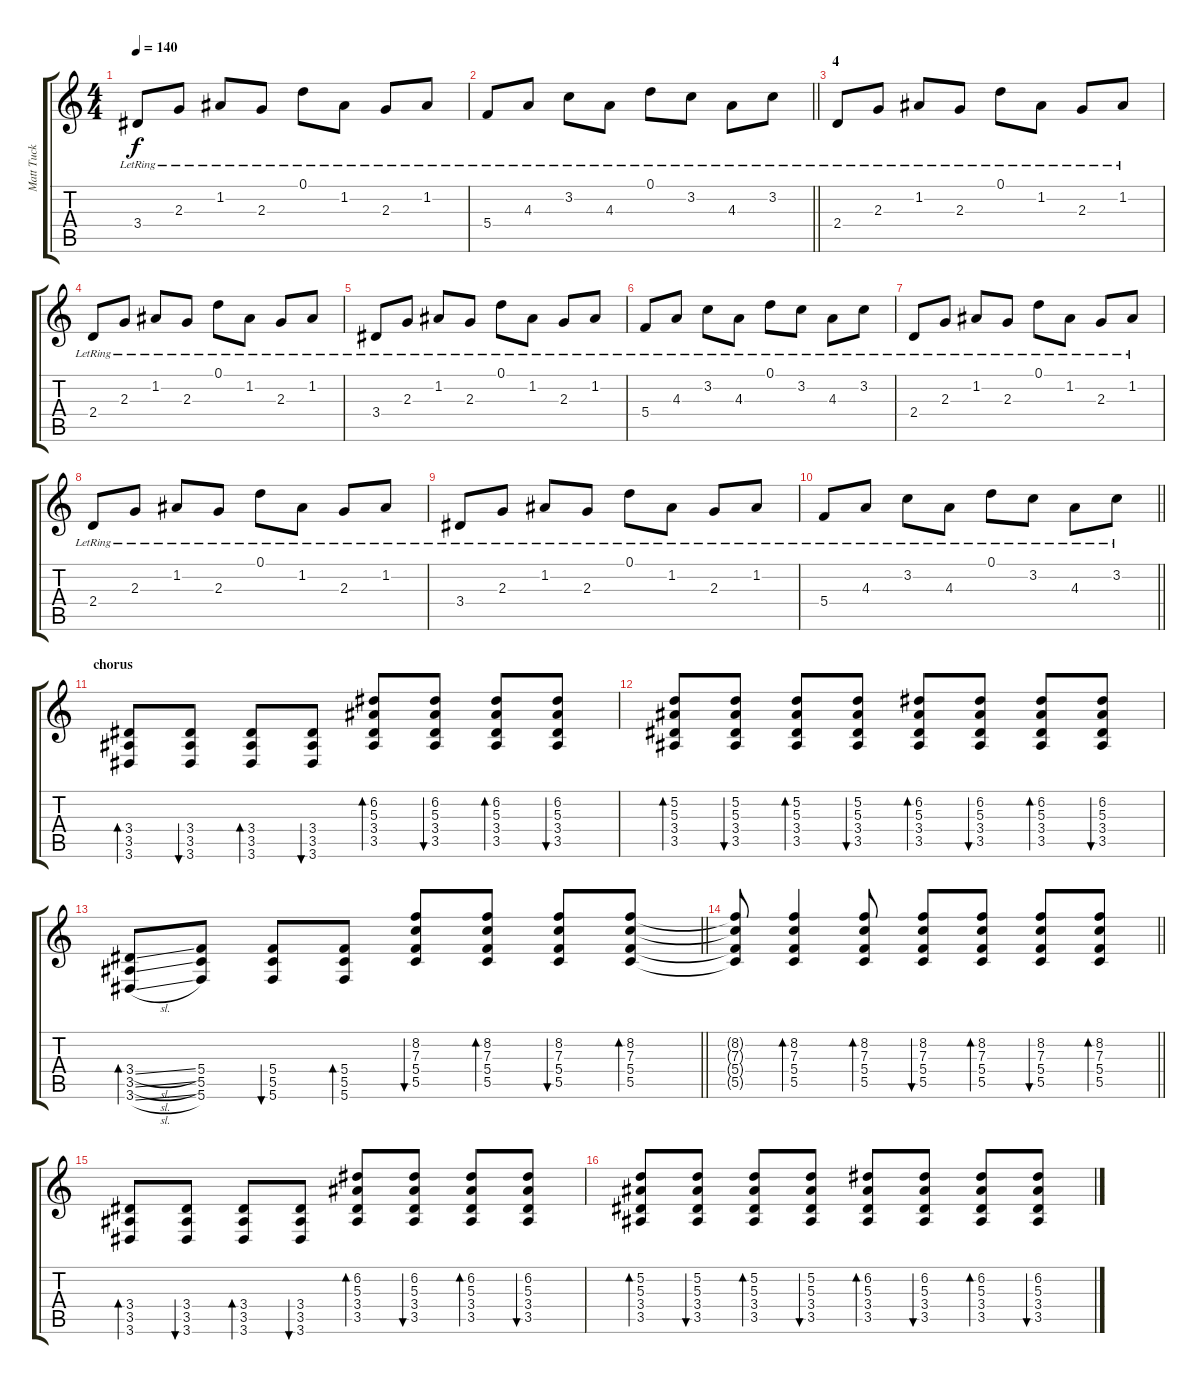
\track ("Matt Tuck" "Matt Tuck") {instrument acousticguitarsteel}
\staff {score tabs}
\tuning (D4 A3 F3 C3 G2 C2) {hide}
\ts (4 4)
\tempo 140
\clef g2
\ks c
3.4{lr}.8{dy f} 2.3{lr}.8 1.2{lr}.8 2.3{lr}.8 0.1{lr}.8 1.2{lr}.8 2.3{lr}.8 1.2{lr}.8 |
\barLineRight lightlight
5.4{lr}.8 4.3{lr}.8 3.2{lr}.8 4.3{lr}.8 0.1{lr}.8 3.2{lr}.8 4.3{lr}.8 3.2{lr}.8 |
\section ("" "4")
2.4{lr}.8 2.3{lr}.8 1.2{lr}.8 2.3{lr}.8 0.1{lr}.8 1.2{lr}.8 2.3{lr}.8 1.2{lr}.8 |
2.4{lr}.8 2.3{lr}.8 1.2{lr}.8 2.3{lr}.8 0.1{lr}.8 1.2{lr}.8 2.3{lr}.8 1.2{lr}.8 |
3.4{lr}.8 2.3{lr}.8 1.2{lr}.8 2.3{lr}.8 0.1{lr}.8 1.2{lr}.8 2.3{lr}.8 1.2{lr}.8 |
5.4{lr}.8 4.3{lr}.8 3.2{lr}.8 4.3{lr}.8 0.1{lr}.8 3.2{lr}.8 4.3{lr}.8 3.2{lr}.8 |
2.4{lr}.8 2.3{lr}.8 1.2{lr}.8 2.3{lr}.8 0.1{lr}.8 1.2{lr}.8 2.3{lr}.8 1.2{lr}.8 |
2.4{lr}.8 2.3{lr}.8 1.2{lr}.8 2.3{lr}.8 0.1{lr}.8 1.2{lr}.8 2.3{lr}.8 1.2{lr}.8 |
3.4{lr}.8 2.3{lr}.8 1.2{lr}.8 2.3{lr}.8 0.1{lr}.8 1.2{lr}.8 2.3{lr}.8 1.2{lr}.8 |
\barLineRight lightlight
5.4{lr}.8 4.3{lr}.8 3.2{lr}.8 4.3{lr}.8 0.1{lr}.8 3.2{lr}.8 4.3{lr}.8 3.2{lr}.8 |
\section ("" "chorus")
(3.4 3.5 3.6).8{bd 60} (3.4 3.5 3.6).8{bu 60} (3.4 3.5 3.6).8{bd 60} (3.4 3.5 3.6).8{bu 60} (6.2 5.3 3.4 3.5).8{bd 60} (6.2 5.3 3.4 3.5).8{bu 60} (6.2 5.3 3.4 3.5).8{bd 60} (6.2 5.3 3.4 3.5).8{bu 60} |
(5.2 5.3 3.4 3.5).8{bd 60} (5.2 5.3 3.4 3.5).8{bu 60} (5.2 5.3 3.4 3.5).8{bd 60} (5.2 5.3 3.4 3.5).8{bu 60} (6.2 5.3 3.4 3.5).8{bd 60} (6.2 5.3 3.4 3.5).8{bu 60} (6.2 5.3 3.4 3.5).8{bd 60} (6.2 5.3 3.4 3.5).8{bu 60} |
\barLineRight lightlight
(3.4{sl} 3.5{sl} 3.6{sl}).8{bd 60} (5.4 5.5 5.6).8 (5.4 5.5 5.6).8{bu 60} (5.4 5.5 5.6).8{bd 60} (8.2 7.3 5.4 5.5).8{bu 60} (8.2 7.3 5.4 5.5).8{bd 60} (8.2 7.3 5.4 5.5).8{bu 60} (8.2 7.3 5.4 5.5).8{bd 60} |
\barLineRight lightlight
(8.2{t} 7.3{t} 5.4{t} 5.5{t}).8 (8.2 7.3 5.4 5.5).4{bd 120} (8.2 7.3 5.4 5.5).8{bd 120} (8.2 7.3 5.4 5.5).8{bu 120} (8.2 7.3 5.4 5.5).8{bd 120} (8.2 7.3 5.4 5.5).8{bu 120} (8.2 7.3 5.4 5.5).8{bd 120} |
(3.4 3.5 3.6).8{bd 60} (3.4 3.5 3.6).8{bu 60} (3.4 3.5 3.6).8{bd 60} (3.4 3.5 3.6).8{bu 60} (6.2 5.3 3.4 3.5).8{bd 60} (6.2 5.3 3.4 3.5).8{bu 60} (6.2 5.3 3.4 3.5).8{bd 60} (6.2 5.3 3.4 3.5).8{bu 60} |
(5.2 5.3 3.4 3.5).8{bd 60} (5.2 5.3 3.4 3.5).8{bu 60} (5.2 5.3 3.4 3.5).8{bd 60} (5.2 5.3 3.4 3.5).8{bu 60} (6.2 5.3 3.4 3.5).8{bd 60} (6.2 5.3 3.4 3.5).8{bu 60} (6.2 5.3 3.4 3.5).8{bd 60} (6.2 5.3 3.4 3.5).8{bu 60}
